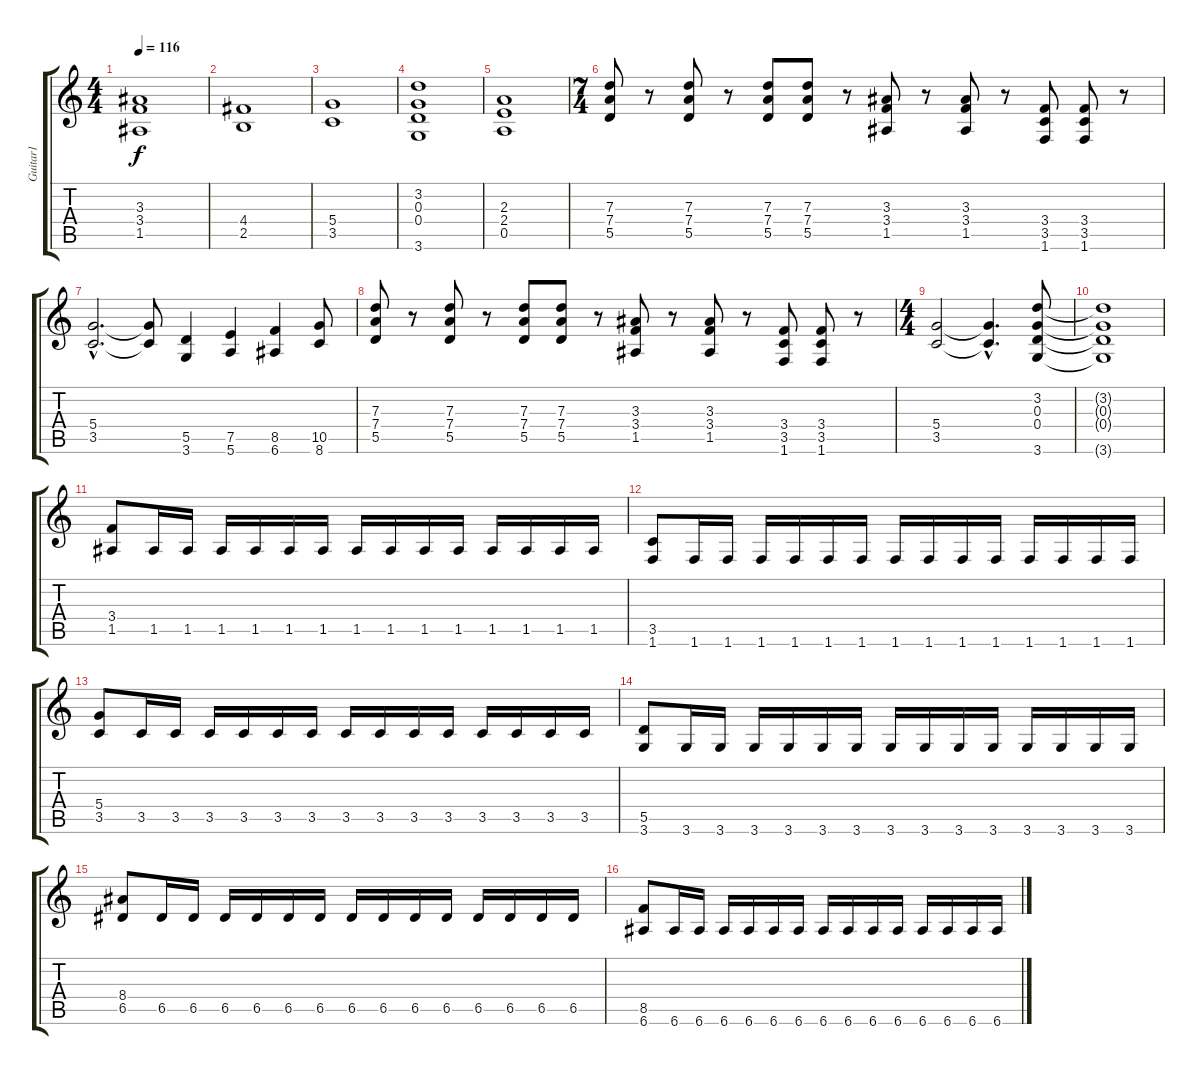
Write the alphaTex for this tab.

\track ("Guitar1" "Guitar1") {instrument distortionguitar}
\staff {score tabs}
\tuning (E4 B3 G3 D3 A2 E2) {hide}
\ts (4 4)
\tempo 116
\clef g2
\ks c
(3.3 3.4 1.5).1{dy f} |
(4.4 2.5).1 |
(5.4 3.5).1 |
(3.2 0.3 0.4 3.6).1 |
(2.3 2.4 0.5).1 |
\ts (7 4)
(7.3 7.4 5.5).8 r.8 (7.3 7.4 5.5).8 r.8 (7.3 7.4 5.5).8 (7.3 7.4 5.5).8 r.8 (3.3 3.4 1.5).8 r.8 (3.3 3.4 1.5).8 r.8 (3.4 3.5 1.6).8 (3.4 3.5 1.6).8 r.8 |
(5.4{hac} 3.5{hac}).2{d} (5.4{t} 3.5{t}).8 (5.5 3.6).4 (7.5 5.6).4 (8.5 6.6).4 (10.5 8.6).8 |
(7.3 7.4 5.5).8 r.8 (7.3 7.4 5.5).8 r.8 (7.3 7.4 5.5).8 (7.3 7.4 5.5).8 r.8 (3.3 3.4 1.5).8 r.8 (3.3 3.4 1.5).8 r.8 (3.4 3.5 1.6).8 (3.4 3.5 1.6).8 r.8 |
\ts (4 4)
(5.4 3.5).2 (5.4{hac t} 3.5{hac t}).4{d} (3.2 0.3 0.4 3.6).8 |
(3.2{t} 0.3{t} 0.4{t} 3.6{t}).1 |
(3.4 1.5).8 1.5.16 1.5.16 1.5.16 1.5.16 1.5.16 1.5.16 1.5.16 1.5.16 1.5.16 1.5.16 1.5.16 1.5.16 1.5.16 1.5.16 |
(3.5 1.6).8 1.6.16 1.6.16 1.6.16 1.6.16 1.6.16 1.6.16 1.6.16 1.6.16 1.6.16 1.6.16 1.6.16 1.6.16 1.6.16 1.6.16 |
(5.4 3.5).8 3.5.16 3.5.16 3.5.16 3.5.16 3.5.16 3.5.16 3.5.16 3.5.16 3.5.16 3.5.16 3.5.16 3.5.16 3.5.16 3.5.16 |
(5.5 3.6).8 3.6.16 3.6.16 3.6.16 3.6.16 3.6.16 3.6.16 3.6.16 3.6.16 3.6.16 3.6.16 3.6.16 3.6.16 3.6.16 3.6.16 |
(8.4 6.5).8 6.5.16 6.5.16 6.5.16 6.5.16 6.5.16 6.5.16 6.5.16 6.5.16 6.5.16 6.5.16 6.5.16 6.5.16 6.5.16 6.5.16 |
(8.5 6.6).8 6.6.16 6.6.16 6.6.16 6.6.16 6.6.16 6.6.16 6.6.16 6.6.16 6.6.16 6.6.16 6.6.16 6.6.16 6.6.16 6.6.16
